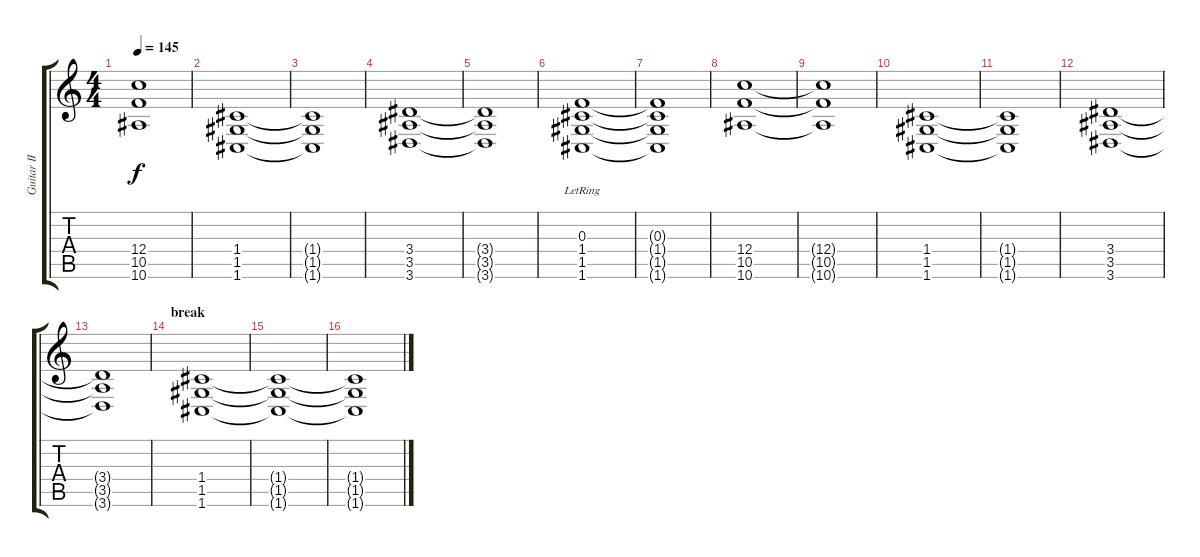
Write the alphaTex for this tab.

\track ("Guitar II" "Guitar II") {instrument overdrivenguitar}
\staff {score tabs}
\tuning (D4 A3 F3 C3 G2 C2) {hide}
\ts (4 4)
\tempo 145
\clef g2
\ks c
(12.4{t} 10.5{t} 10.6{t}).1{dy f} |
(1.4 1.5 1.6).1 |
(1.4{t} 1.5{t} 1.6{t}).1 |
(3.4 3.5 3.6).1 |
(3.4{t} 3.5{t} 3.6{t}).1 |
(0.3{lr} 1.4 1.5 1.6).1 |
(0.3{t} 1.4{t} 1.5{t} 1.6{t}).1 |
(12.4 10.5 10.6).1 |
(12.4{t} 10.5{t} 10.6{t}).1 |
(1.4 1.5 1.6).1 |
(1.4{t} 1.5{t} 1.6{t}).1 |
(3.4 3.5 3.6).1 |
(3.4{t} 3.5{t} 3.6{t}).1 |
\section ("" "break")
(1.4 1.5 1.6).1{volume 0} |
(1.4{t} 1.5{t} 1.6{t}).1 |
(1.4{t} 1.5{t} 1.6{t}).1
